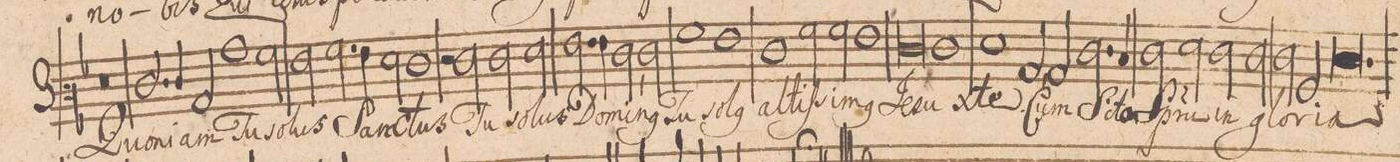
**kern	**text
*I"BASSVS.	*
*clefF3	*
*k[b-]	*
*met(C|)	*
*M2/1	*
0r	.
=75-	=75-
2.F/	Quo-
4F/	-ni-
2C/	-am
1c\	Tu
=76-	=76-
2B-\	so-
2A\	-lus
2.B-\	San-
=77-	=77-
4A\	.
2G\	.
1F	-ctus
=78-	=78-
2r	.
2F\	Tu
2F\	so-
2G\	-lus
=79-	=79-
2.A\	Do-
4A\	-mi-
2F,\	-n(us)
2F\	Tu
=80-	=80-
1B-	so-
1A	-l(us)
=81-	=81-
1F	al-
2B-\	-tiſ-
2B-\	-si-
=82-	=82-
1A	-m(us)
0F	Je-
=83-	=83-
1F	-su
=84-	=84-
1G	X-
2C,/	-te.
2C/	Cum
=85-	=85-
2.F\	S(an)-
4E/	-cto
2F\	Sp(i-
2G\	-ri-
=86-	=86-
2F\	-t)u
2F\	in
2F\	glo-
2BB-/	-ri-
=87-	=87-
0.F	-a
=88-	=88-
1rc	.
=89-	=89-
*-	*-
